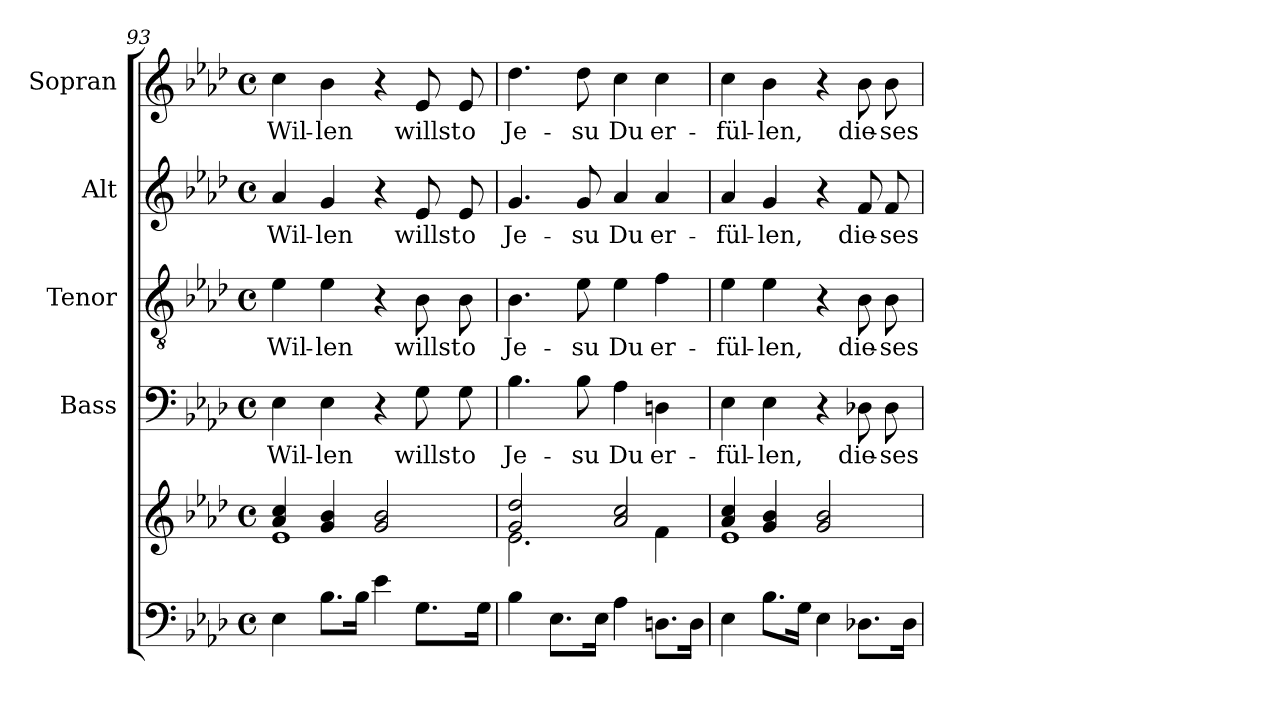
**kern	**kern	**kern	**text	**kern	**text	**kern	**text	**kern	**text
*part5	*part5	*part4	*part4	*part3	*part3	*part2	*part2	*part1	*part1
*staff6	*staff5	*staff4	*staff4	*staff3	*staff3	*staff2	*staff2	*staff1	*staff1
*	*	*I"Bass	*	*I"Tenor	*	*I"Alt	*	*I"Sopran	*
*	*	*I'B.	*	*I'T.	*	*I'A.	*	*I'S.	*
*clefF4	*clefG2	*clefF4	*	*clefGv2	*	*clefG2	*	*clefG2	*
*k[b-e-a-d-]	*k[b-e-a-d-]	*k[b-e-a-d-]	*	*k[b-e-a-d-]	*	*k[b-e-a-d-]	*	*k[b-e-a-d-]	*
*A-:	*A-:	*A-:	*	*A-:	*	*A-:	*	*A-:	*
*M4/4	*M4/4	*M4/4	*	*M4/4	*	*M4/4	*	*M4/4	*
*met(c)	*met(c)	*met(c)	*	*met(c)	*	*met(c)	*	*met(c)	*
=93	=93	=93	=93	=93	=93	=93	=93	=93	=93
*	*^	*	*	*	*	*	*	*	*
!	!	!	!	!LO:LY:b	!	!LO:LY:b	!	!LO:LY:b	!	!LO:LY:b
4E-\	4a-/ 4cc/	1e-	4E-\	Wil-	4e-\	Wil-	4a-/	Wil-	4cc\	Wil-
!	!	!	!	!LO:LY:b	!	!LO:LY:b	!	!LO:LY:b	!	!LO:LY:b
8.B-\L	4g/ 4b-/	.	4E-\	-len	4e-\	-len	4g/	-len	4b-\	-len
16B-\Jk	.	.	.	.	.	.	.	.	.	.
4e-\	2g/ 2b-/	.	4r	.	4r	.	4r	.	4r	.
!	!	!	!	!LO:LY:b	!	!LO:LY:b	!	!LO:LY:b	!	!LO:LY:b
8.G\L	.	.	8G\	willst	8B-\	willst	8e-/	willst	8e-/	willst
!	!	!	!	!LO:LY:b	!	!LO:LY:b	!	!LO:LY:b	!	!LO:LY:b
.	.	.	8G\	o	8B-\	o	8e-/	o	8e-/	o
16G\Jk	.	.	.	.	.	.	.	.	.	.
=94	=94	=94	=94	=94	=94	=94	=94	=94	=94	=94
!	!	!	!	!LO:LY:b	!	!LO:LY:b	!	!LO:LY:b	!	!LO:LY:b
4B-\	2g/ 2dd-/	2.e-\	4.B-\	Je-	4.B-\	Je-	4.g/	Je-	4.dd-\	Je-
8.E-\L	.	.	.	.	.	.	.	.	.	.
!	!	!	!	!LO:LY:b	!	!LO:LY:b	!	!LO:LY:b	!	!LO:LY:b
.	.	.	8B-\	-su	8e-\	-su	8g/	-su	8dd-\	-su
16E-\Jk	.	.	.	.	.	.	.	.	.	.
!	!	!	!	!LO:LY:b	!	!LO:LY:b	!	!LO:LY:b	!	!LO:LY:b
4A-\	2a-/ 2cc/	.	4A-\	Du	4e-\	Du	4a-/	Du	4cc\	Du
!	!	!	!	!LO:LY:b	!	!LO:LY:b	!	!LO:LY:b	!	!LO:LY:b
8.Dn\L	.	4f\	4Dn\	er-	4f\	er-	4a-/	er-	4cc\	er-
16D\Jk	.	.	.	.	.	.	.	.	.	.
!!LO:LB:g=z
=95	=95	=95	=95	=95	=95	=95	=95	=95	=95	=95
!	!	!	!	!LO:LY:b	!	!LO:LY:b	!	!LO:LY:b	!	!LO:LY:b
4E-\	4a-/ 4cc/	1e-	4E-\	-fül-	4e-\	-fül-	4a-/	-fül-	4cc\	-fül-
!	!	!	!	!LO:LY:b	!	!LO:LY:b	!	!LO:LY:b	!	!LO:LY:b
8.B-\L	4g/ 4b-/	.	4E-\	-len,	4e-\	-len,	4g/	-len,	4b-\	-len,
16G\Jk	.	.	.	.	.	.	.	.	.	.
4E-\	2g/ 2b-/	.	4r	.	4r	.	4r	.	4r	.
!	!	!	!	!LO:LY:b	!	!LO:LY:b	!	!LO:LY:b	!	!LO:LY:b
8.D-X\L	.	.	8D-X\	die-	8B-\	die-	8f/	die-	8b-\	die-
!	!	!	!	!LO:LY:b	!	!LO:LY:b	!	!LO:LY:b	!	!LO:LY:b
.	.	.	8D-\	-ses	8B-\	-ses	8f/	-ses	8b-\	-ses
16D-\Jk	.	.	.	.	.	.	.	.	.	.
*	*v	*v	*	*	*	*	*	*	*	*
=	=	=	=	=	=	=	=	=	=
*-	*-	*-	*-	*-	*-	*-	*-	*-	*-
